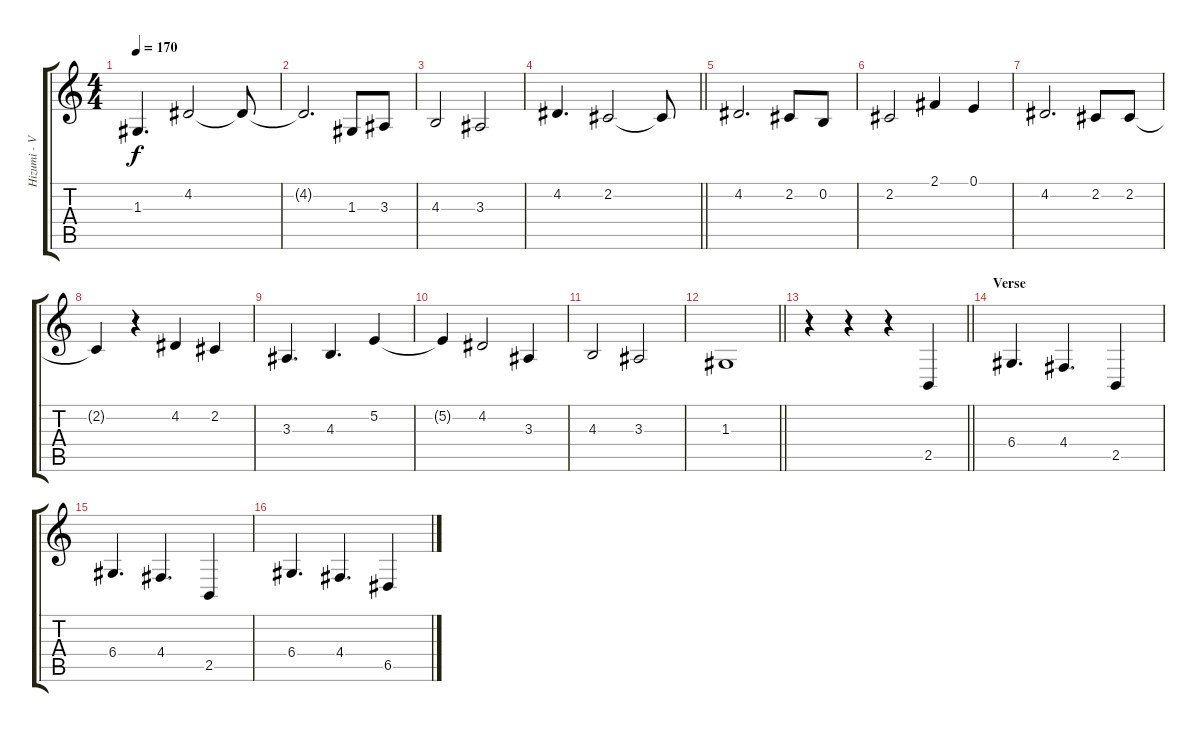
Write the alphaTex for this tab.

\track ("Hizumi - Vocals" "Hizumi - V") {instrument lead6voice}
\staff {score tabs}
\tuning (E4 B3 G3 D3 A2 E2) {hide}
\ts (4 4)
\tempo 170
\clef g2
\ks c
1.3.4{d dy f} 4.2.2 4.2{t}.8 |
4.2{t}.2{d} 1.3.8 3.3.8 |
4.3.2 3.3.2 |
\barLineRight lightlight
4.2.4{d} 2.2.2 2.2{t}.8 |
\section ("" "")
4.2.2{d} 2.2.8 0.2.8 |
2.2.2 2.1.4 0.1.4 |
4.2.2{d} 2.2.8 2.2.8 |
2.2{t}.4 r.4 4.2.4 2.2.4 |
3.3.4{d} 4.3.4{d} 5.2.4 |
5.2{t}.4 4.2.2 3.3.4 |
4.3.2 3.3.2 |
\barLineRight lightlight
1.3.1 |
\barLineRight lightlight
r.4 r.4 r.4 2.5.4 |
\section ("" "Verse")
6.4.4{d} 4.4.4{d} 2.5.4 |
6.4.4{d} 4.4.4{d} 2.5.4 |
6.4.4{d} 4.4.4{d} 6.5.4
